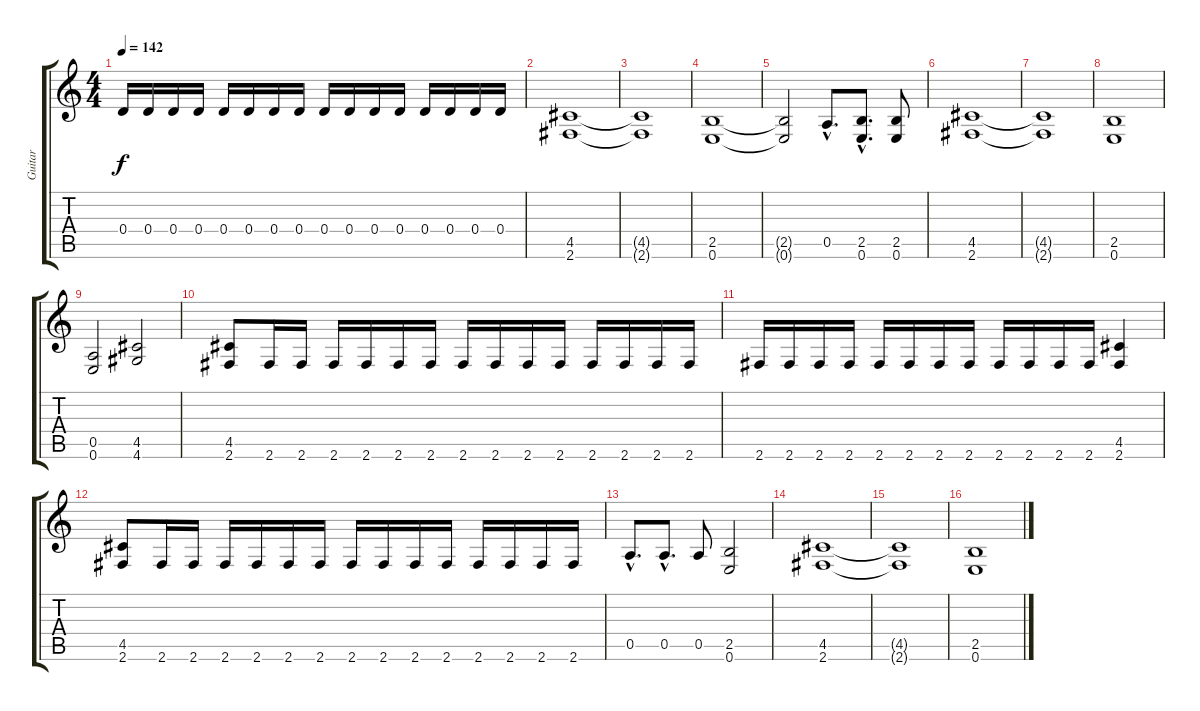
\track ("Guitar" "Guitar") {instrument distortionguitar}
\staff {score tabs}
\tuning (E4 B3 G3 D3 A2 E2) {hide}
\ts (4 4)
\tempo 142
\clef g2
\ks c
0.4.16{dy f} 0.4.16 0.4.16 0.4.16 0.4.16 0.4.16 0.4.16 0.4.16 0.4.16 0.4.16 0.4.16 0.4.16 0.4.16 0.4.16 0.4.16 0.4.16 |
(4.5 2.6).1 |
(4.5{t} 2.6{t}).1 |
(2.5 0.6).1 |
(2.5{t} 0.6{t}).2 0.5{hac}.8{d} (2.5{hac} 0.6{hac}).8{d} (2.5 0.6).8 |
(4.5 2.6).1 |
(4.5{t} 2.6{t}).1 |
(2.5 0.6).1 |
(0.5 0.6).2 (4.5 4.6).2 |
(4.5 2.6).8 2.6.16 2.6.16 2.6.16 2.6.16 2.6.16 2.6.16 2.6.16 2.6.16 2.6.16 2.6.16 2.6.16 2.6.16 2.6.16 2.6.16 |
2.6.16 2.6.16 2.6.16 2.6.16 2.6.16 2.6.16 2.6.16 2.6.16 2.6.16 2.6.16 2.6.16 2.6.16 (4.5 2.6).4 |
(4.5 2.6).8 2.6.16 2.6.16 2.6.16 2.6.16 2.6.16 2.6.16 2.6.16 2.6.16 2.6.16 2.6.16 2.6.16 2.6.16 2.6.16 2.6.16 |
0.5{hac}.8{d} 0.5{hac}.8{d} 0.5.8 (2.5 0.6).2 |
(4.5 2.6).1 |
(4.5{t} 2.6{t}).1 |
(2.5 0.6).1
